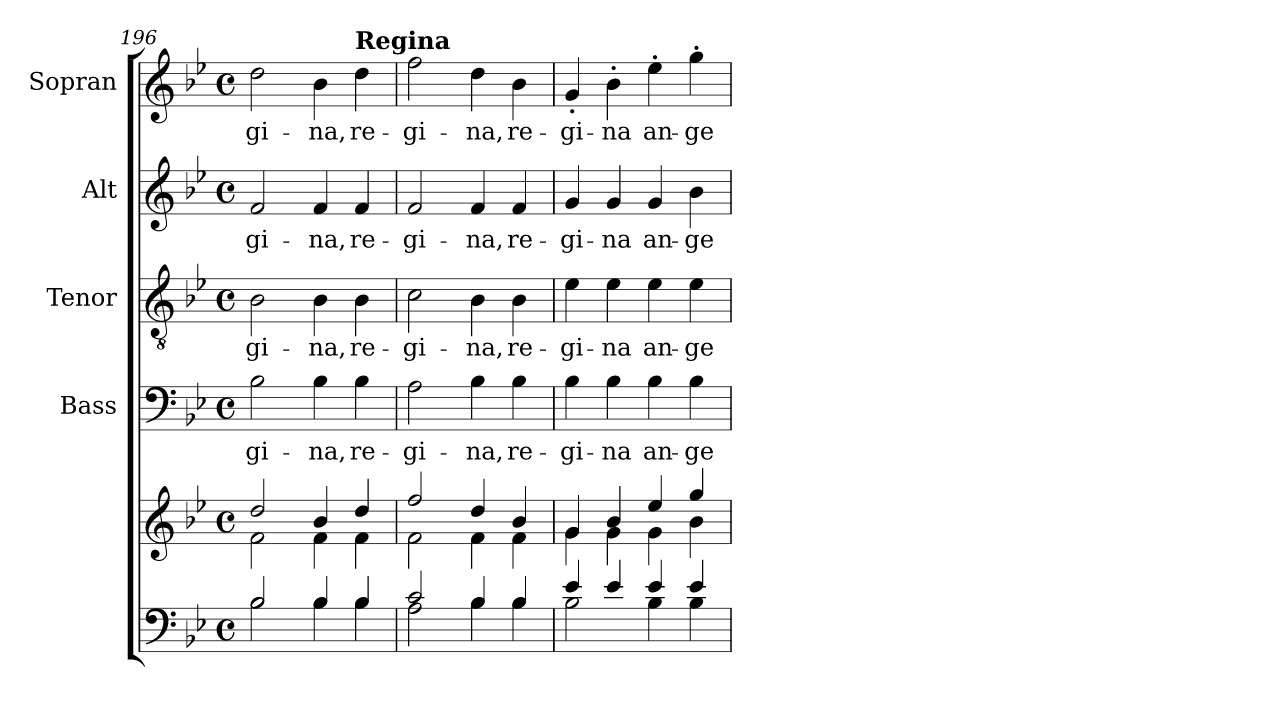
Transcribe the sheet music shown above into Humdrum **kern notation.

**kern	**kern	**kern	**text	**kern	**text	**kern	**text	**kern	**text
*part5	*part5	*part4	*part4	*part3	*part3	*part2	*part2	*part1	*part1
*staff6	*staff5	*staff4	*staff4	*staff3	*staff3	*staff2	*staff2	*staff1	*staff1
*	*	*I"Bass	*	*I"Tenor	*	*I"Alt	*	*I"Sopran	*
*	*	*I'B.	*	*I'T.	*	*I'A.	*	*I'S.	*
*clefF4	*clefG2	*clefF4	*	*clefGv2	*	*clefG2	*	*clefG2	*
*k[b-e-]	*k[b-e-]	*k[b-e-]	*	*k[b-e-]	*	*k[b-e-]	*	*k[b-e-]	*
*B-:	*B-:	*B-:	*	*B-:	*	*B-:	*	*B-:	*
*M4/4	*M4/4	*M4/4	*	*M4/4	*	*M4/4	*	*M4/4	*
*met(c)	*met(c)	*met(c)	*	*met(c)	*	*met(c)	*	*met(c)	*
=196	=196	=196	=196	=196	=196	=196	=196	=196	=196
*^	*^	*	*	*	*	*	*	*	*
!	!	!	!	!	!LO:LY:b	!	!LO:LY:b	!	!LO:LY:b	!	!LO:LY:b
2B-/	2B-\	2dd/	2f\	2B-\	-gi-	2B-\	-gi-	2f/	-gi-	2dd\	-gi-
!	!	!	!	!	!LO:LY:b	!	!LO:LY:b	!	!LO:LY:b	!	!LO:LY:b
4B-/	4B-\	4b-/	4f\	4B-\	-na,	4B-\	-na,	4f/	-na,	4b-\	-na,
!	!	!	!	!	!	!	!	!	!	!LO:TX:a:B:t=Regina	!
!	!	!	!	!	!LO:LY:b	!	!LO:LY:b	!	!LO:LY:b	!	!LO:LY:b
4B-/	4B-\	4dd/	4f\	4B-\	re-	4B-\	re-	4f/	re-	4dd\	re-
=197	=197	=197	=197	=197	=197	=197	=197	=197	=197	=197	=197
!	!	!	!	!	!LO:LY:b	!	!LO:LY:b	!	!LO:LY:b	!	!LO:LY:b
2c/	2A\	2ff/	2f\	2A\	-gi-	2c\	-gi-	2f/	-gi-	2ff\	-gi-
!	!	!	!	!	!LO:LY:b	!	!LO:LY:b	!	!LO:LY:b	!	!LO:LY:b
4B-/	4B-\	4dd/	4f\	4B-\	-na,	4B-\	-na,	4f/	-na,	4dd\	-na,
!	!	!	!	!	!LO:LY:b	!	!LO:LY:b	!	!LO:LY:b	!	!LO:LY:b
4B-/	4B-\	4b-/	4f\	4B-\	re-	4B-\	re-	4f/	re-	4b-\	re-
=198	=198	=198	=198	=198	=198	=198	=198	=198	=198	=198	=198
!	!	!	!	!	!LO:LY:b	!	!LO:LY:b	!	!LO:LY:b	!	!LO:LY:b
4e-/	2B-\	4g/	4g\	4B-\	-gi-	4e-\	-gi-	4g/	-gi-	4g'</	-gi-
!	!	!	!	!	!LO:LY:b	!	!LO:LY:b	!	!LO:LY:b	!	!LO:LY:b
4e-/	.	4b-/	4g\	4B-\	-na	4e-\	-na	4g/	-na	4b-'>\	-na
!	!	!	!	!	!LO:LY:b	!	!LO:LY:b	!	!LO:LY:b	!	!LO:LY:b
4e-/	4B-\	4ee-/	4g\	4B-\	an-	4e-\	an-	4g/	an-	4ee-'>\	an-
!	!	!	!	!	!LO:LY:b	!	!LO:LY:b	!	!LO:LY:b	!	!LO:LY:b
4e-/	4B-\	4gg/	4b-\	4B-\	-ge-	4e-\	-ge-	4b-\	-ge-	4gg'>\	-ge-
*v	*v	*	*	*	*	*	*	*	*	*	*
*	*v	*v	*	*	*	*	*	*	*	*
=	=	=	=	=	=	=	=	=	=
*-	*-	*-	*-	*-	*-	*-	*-	*-	*-
